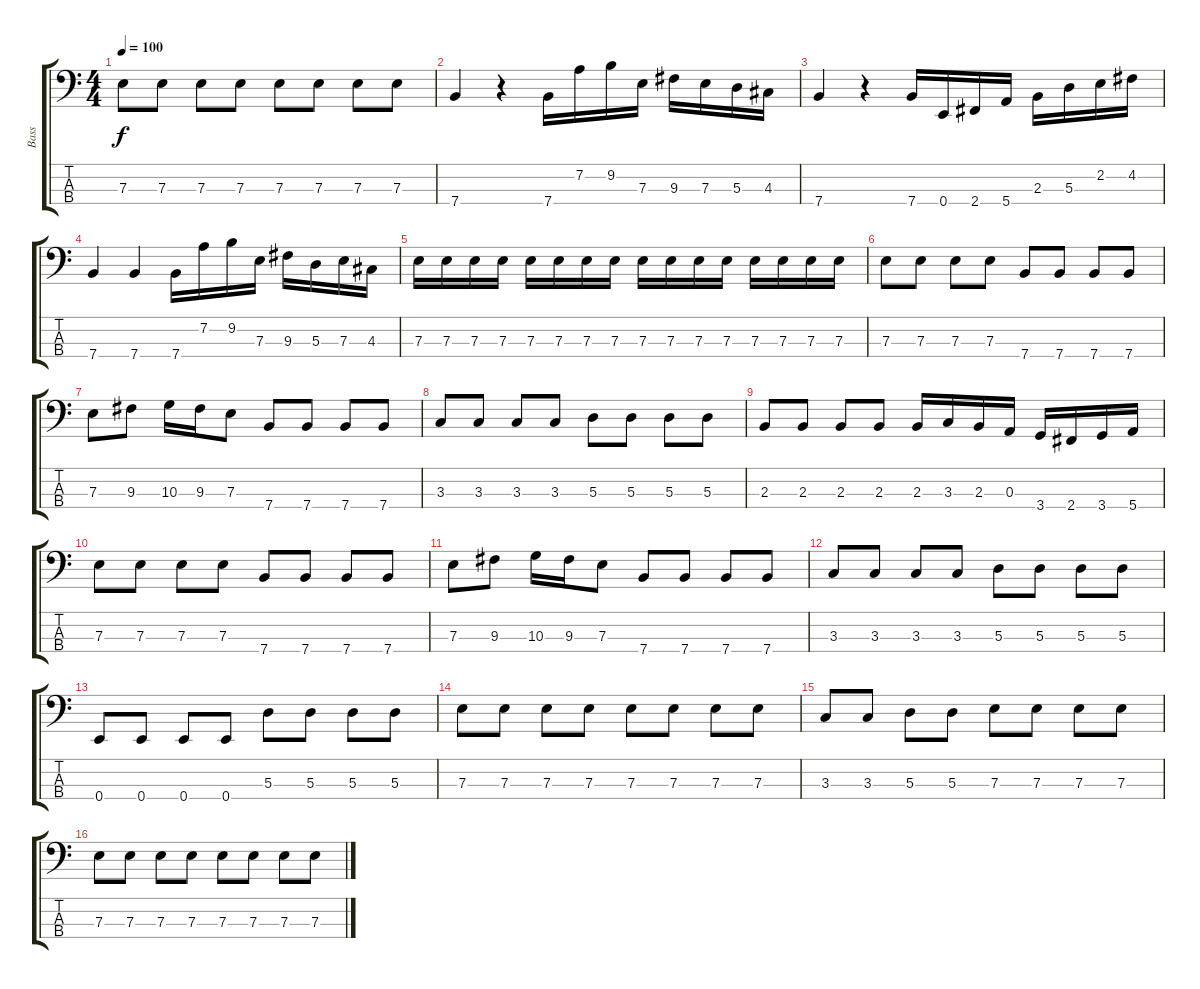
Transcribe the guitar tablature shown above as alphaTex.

\track ("Bass" "Bass") {instrument electricbassfinger}
\staff {score tabs}
\tuning (G2 D2 A1 E1) {hide}
\ts (4 4)
\tempo 100
\clef f4
\ks c
7.3.8{dy f} 7.3.8 7.3.8 7.3.8 7.3.8 7.3.8 7.3.8 7.3.8 |
7.4.4 r.4 7.4.16 7.2.16 9.2.16 7.3.16 9.3.16 7.3.16 5.3.16 4.3.16 |
7.4.4 r.4 7.4.16 0.4.16 2.4.16 5.4.16 2.3.16 5.3.16 2.2.16 4.2.16 |
7.4.4 7.4.4 7.4.16 7.2.16 9.2.16 7.3.16 9.3.16 5.3.16 7.3.16 4.3.16 |
7.3.16 7.3.16 7.3.16 7.3.16 7.3.16 7.3.16 7.3.16 7.3.16 7.3.16 7.3.16 7.3.16 7.3.16 7.3.16 7.3.16 7.3.16 7.3.16 |
7.3.8 7.3.8 7.3.8 7.3.8 7.4.8 7.4.8 7.4.8 7.4.8 |
7.3.8 9.3.8 10.3.16 9.3.16 7.3.8 7.4.8 7.4.8 7.4.8 7.4.8 |
3.3.8 3.3.8 3.3.8 3.3.8 5.3.8 5.3.8 5.3.8 5.3.8 |
2.3.8 2.3.8 2.3.8 2.3.8 2.3.16 3.3.16 2.3.16 0.3.16 3.4.16 2.4.16 3.4.16 5.4.16 |
7.3.8 7.3.8 7.3.8 7.3.8 7.4.8 7.4.8 7.4.8 7.4.8 |
7.3.8 9.3.8 10.3.16 9.3.16 7.3.8 7.4.8 7.4.8 7.4.8 7.4.8 |
3.3.8 3.3.8 3.3.8 3.3.8 5.3.8 5.3.8 5.3.8 5.3.8 |
0.4.8 0.4.8 0.4.8 0.4.8 5.3.8 5.3.8 5.3.8 5.3.8 |
7.3.8 7.3.8 7.3.8 7.3.8 7.3.8 7.3.8 7.3.8 7.3.8 |
3.3.8 3.3.8 5.3.8 5.3.8 7.3.8 7.3.8 7.3.8 7.3.8 |
7.3.8 7.3.8 7.3.8 7.3.8 7.3.8 7.3.8 7.3.8 7.3.8
